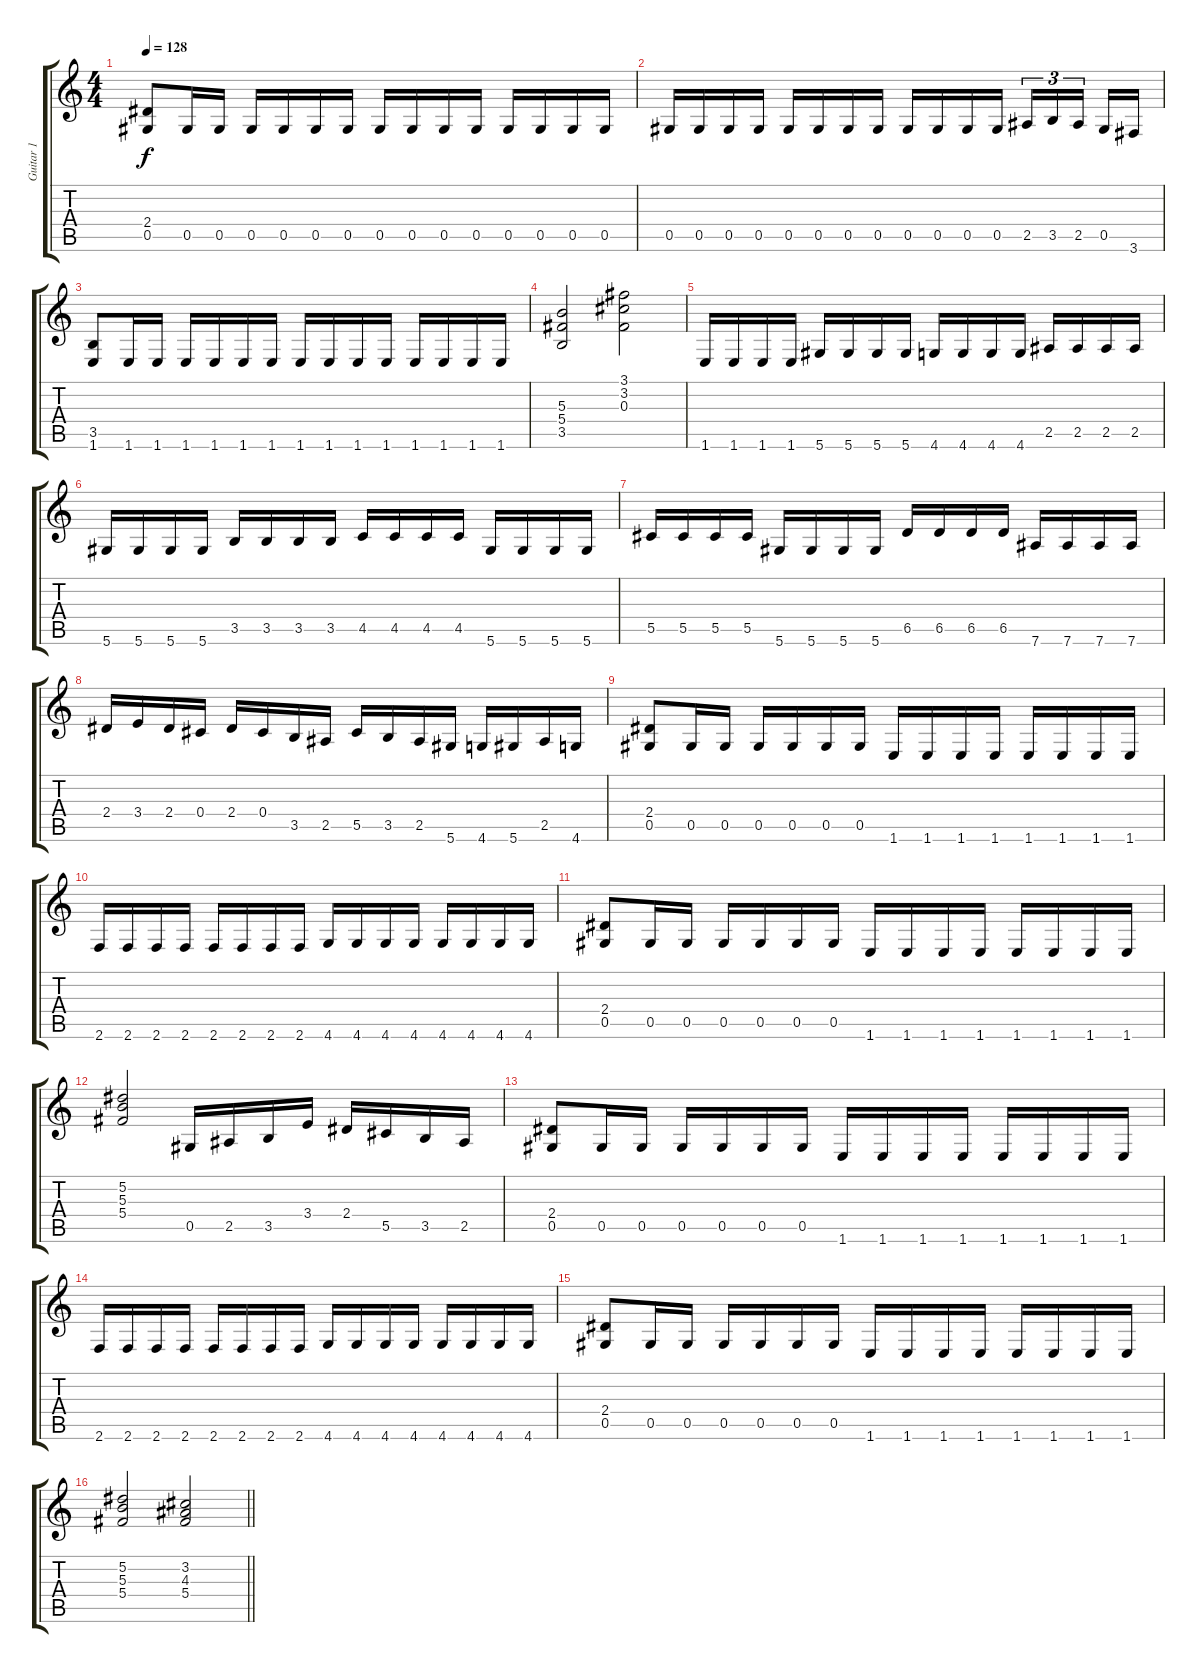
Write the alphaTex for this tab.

\track ("Guitar 1" "Guitar 1") {instrument overdrivenguitar}
\staff {score tabs}
\tuning (Eb4 Bb3 Gb3 Db3 Ab2 Eb2) {hide}
\ts (4 4)
\tempo 128
\clef g2
\ks c
(2.4 0.5).8{dy f} 0.5.16 0.5.16 0.5.16 0.5.16 0.5.16 0.5.16 0.5.16 0.5.16 0.5.16 0.5.16 0.5.16 0.5.16 0.5.16 0.5.16 |
0.5.16 0.5.16 0.5.16 0.5.16 0.5.16 0.5.16 0.5.16 0.5.16 0.5.16 0.5.16 0.5.16 0.5.16 2.5.16{tu (3 2)} 3.5.16{tu (3 2)} 2.5.16{tu (3 2) beam splitsecondary} 0.5.16 3.6.16 |
(3.5 1.6).8 1.6.16 1.6.16 1.6.16 1.6.16 1.6.16 1.6.16 1.6.16 1.6.16 1.6.16 1.6.16 1.6.16 1.6.16 1.6.16 1.6.16 |
(5.3 5.4 3.5).2 (3.1 3.2 0.3).2 |
1.6.16 1.6.16 1.6.16 1.6.16 5.6.16 5.6.16 5.6.16 5.6.16 4.6.16 4.6.16 4.6.16 4.6.16 2.5.16 2.5.16 2.5.16 2.5.16 |
5.6.16 5.6.16 5.6.16 5.6.16 3.5.16 3.5.16 3.5.16 3.5.16 4.5.16 4.5.16 4.5.16 4.5.16 5.6.16 5.6.16 5.6.16 5.6.16 |
5.5.16 5.5.16 5.5.16 5.5.16 5.6.16 5.6.16 5.6.16 5.6.16 6.5.16 6.5.16 6.5.16 6.5.16 7.6.16 7.6.16 7.6.16 7.6.16 |
2.4.16 3.4.16 2.4.16 0.4.16 2.4.16 0.4.16 3.5.16 2.5.16 5.5.16 3.5.16 2.5.16 5.6.16 4.6.16 5.6.16 2.5.16 4.6.16 |
(2.4 0.5).8 0.5.16 0.5.16 0.5.16 0.5.16 0.5.16 0.5.16 1.6.16 1.6.16 1.6.16 1.6.16 1.6.16 1.6.16 1.6.16 1.6.16 |
2.6.16 2.6.16 2.6.16 2.6.16 2.6.16 2.6.16 2.6.16 2.6.16 4.6.16 4.6.16 4.6.16 4.6.16 4.6.16 4.6.16 4.6.16 4.6.16 |
(2.4 0.5).8 0.5.16 0.5.16 0.5.16 0.5.16 0.5.16 0.5.16 1.6.16 1.6.16 1.6.16 1.6.16 1.6.16 1.6.16 1.6.16 1.6.16 |
(5.2 5.3 5.4).2 0.5.16 2.5.16 3.5.16 3.4.16 2.4.16 5.5.16 3.5.16 2.5.16 |
(2.4 0.5).8 0.5.16 0.5.16 0.5.16 0.5.16 0.5.16 0.5.16 1.6.16 1.6.16 1.6.16 1.6.16 1.6.16 1.6.16 1.6.16 1.6.16 |
2.6.16 2.6.16 2.6.16 2.6.16 2.6.16 2.6.16 2.6.16 2.6.16 4.6.16 4.6.16 4.6.16 4.6.16 4.6.16 4.6.16 4.6.16 4.6.16 |
(2.4 0.5).8 0.5.16 0.5.16 0.5.16 0.5.16 0.5.16 0.5.16 1.6.16 1.6.16 1.6.16 1.6.16 1.6.16 1.6.16 1.6.16 1.6.16 |
\barLineRight lightlight
(5.2 5.3 5.4).2 (3.2 4.3 5.4).2
